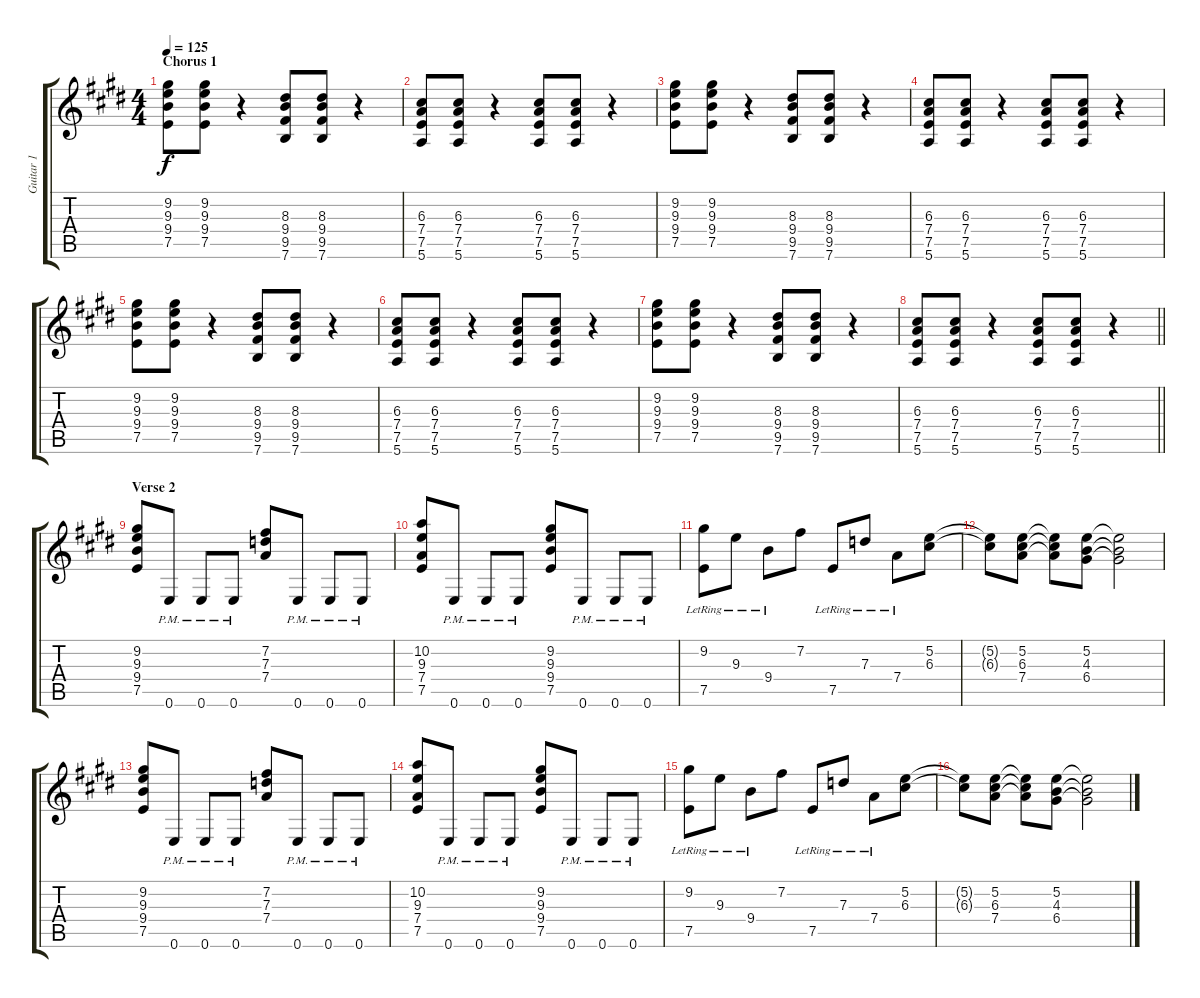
\track ("Guitar 1" "Guitar 1") {instrument electricguitarjazz}
\staff {score tabs}
\tuning (E4 B3 G3 D3 A2 E2) {hide}
\ts (4 4)
\section ("" "Chorus 1")
\tempo 125
\clef g2
\ks e
(9.2 9.3 9.4 7.5).8{dy f} (9.2 9.3 9.4 7.5).8 r.4 (8.3 9.4 9.5 7.6).8 (8.3 9.4 9.5 7.6).8 r.4 |
(6.3 7.4 7.5 5.6).8 (6.3 7.4 7.5 5.6).8 r.4 (6.3 7.4 7.5 5.6).8 (6.3 7.4 7.5 5.6).8 r.4 |
(9.2 9.3 9.4 7.5).8 (9.2 9.3 9.4 7.5).8 r.4 (8.3 9.4 9.5 7.6).8 (8.3 9.4 9.5 7.6).8 r.4 |
(6.3 7.4 7.5 5.6).8 (6.3 7.4 7.5 5.6).8 r.4 (6.3 7.4 7.5 5.6).8 (6.3 7.4 7.5 5.6).8 r.4 |
(9.2 9.3 9.4 7.5).8 (9.2 9.3 9.4 7.5).8 r.4 (8.3 9.4 9.5 7.6).8 (8.3 9.4 9.5 7.6).8 r.4 |
(6.3 7.4 7.5 5.6).8 (6.3 7.4 7.5 5.6).8 r.4 (6.3 7.4 7.5 5.6).8 (6.3 7.4 7.5 5.6).8 r.4 |
(9.2 9.3 9.4 7.5).8 (9.2 9.3 9.4 7.5).8 r.4 (8.3 9.4 9.5 7.6).8 (8.3 9.4 9.5 7.6).8 r.4 |
\barLineRight lightlight
(6.3 7.4 7.5 5.6).8 (6.3 7.4 7.5 5.6).8 r.4 (6.3 7.4 7.5 5.6).8 (6.3 7.4 7.5 5.6).8 r.4 |
\section ("" "Verse 2")
(9.2 9.3 9.4 7.5).8 0.6{pm}.8 0.6{pm}.8 0.6{pm}.8 (7.2 7.3 7.4).8 0.6{pm}.8 0.6{pm}.8 0.6{pm}.8 |
(10.2 9.3 7.4 7.5).8 0.6{pm}.8 0.6{pm}.8 0.6{pm}.8 (9.2 9.3 9.4 7.5).8 0.6{pm}.8 0.6{pm}.8 0.6{pm}.8 |
(9.2{lr} 7.5{lr}).8 9.3{lr}.8 9.4{lr}.8 7.2.8 7.5{lr}.8 7.3{lr}.8 7.4{lr}.8 (5.2 6.3).8 |
(5.2{t} 6.3{t}).8 (5.2 6.3 7.4).8 (5.2{t} 6.3{t} 7.4{t}).8 (5.2 4.3 6.4).8 (5.2{t} 4.3{t} 6.4{t}).2 |
(9.2 9.3 9.4 7.5).8 0.6{pm}.8 0.6{pm}.8 0.6{pm}.8 (7.2 7.3 7.4).8 0.6{pm}.8 0.6{pm}.8 0.6{pm}.8 |
(10.2 9.3 7.4 7.5).8 0.6{pm}.8 0.6{pm}.8 0.6{pm}.8 (9.2 9.3 9.4 7.5).8 0.6{pm}.8 0.6{pm}.8 0.6{pm}.8 |
(9.2{lr} 7.5{lr}).8 9.3{lr}.8 9.4{lr}.8 7.2.8 7.5{lr}.8 7.3{lr}.8 7.4{lr}.8 (5.2 6.3).8 |
(5.2{t} 6.3{t}).8 (5.2 6.3 7.4).8 (5.2{t} 6.3{t} 7.4{t}).8 (5.2 4.3 6.4).8 (5.2{t} 4.3{t} 6.4{t}).2
